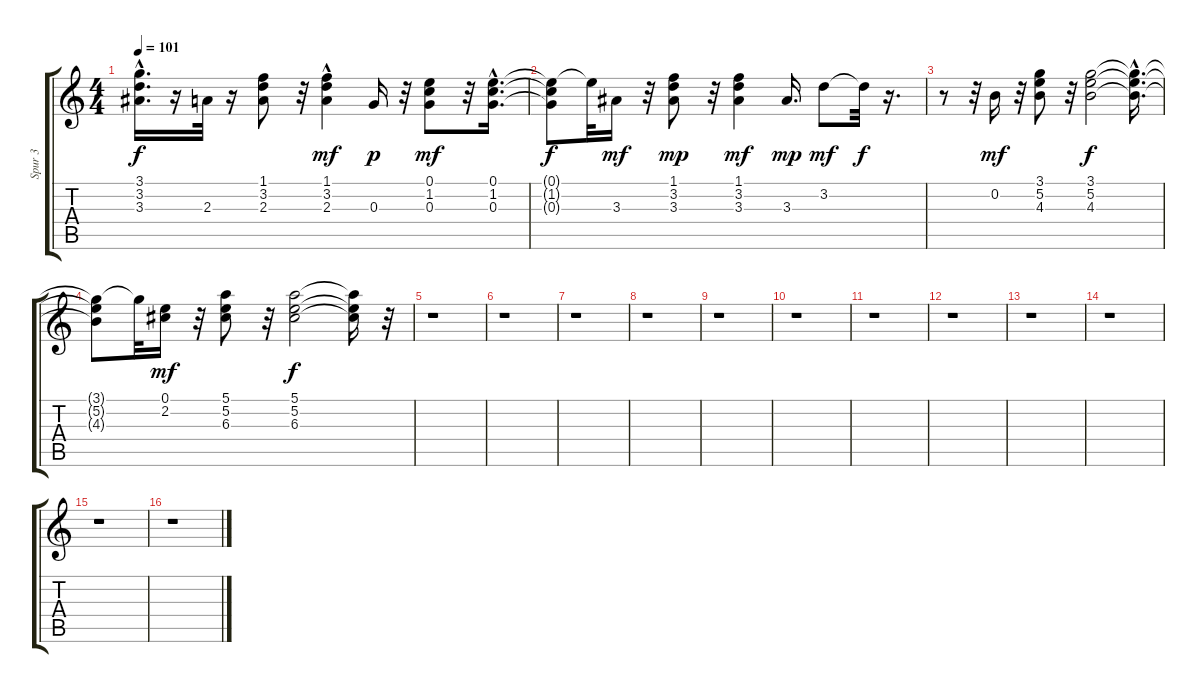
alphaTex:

\track ("Spur 3" "Spur 3") {instrument acousticguitarnylon}
\staff {score tabs}
\tuning (E4 B3 G3 D3 A2 E2) {hide}
\ts (4 4)
\tempo 101
\clef g2
\ks c
(3.1{hac t} 3.2{hac t} 3.3{t}).16{d dy f} r.16 2.3.32 r.16 (1.1 3.2 2.3).8 r.32 (1.1 3.2 2.3{hac}).4{dy mf} 0.3.16{dy p} r.32 (0.1 1.2 0.3).8{dy mf} r.32 (0.1{hac} 1.2{hac} 0.3{hac}).16{d} |
(0.1{t} 1.2{t} 0.3{t}).8{dy f} 0.1{t}.32 3.3.16{dy mf} r.32 (1.1 3.2 3.3).8{dy mp} r.32 (1.1 3.2 3.3).4{dy mf} 3.3.16{d dy mp} 3.2.8{dy mf} 3.2{t}.32{dy f} r.16{d} |
r.8 r.32 0.2.16{dy mf} r.32 (3.1 5.2 4.3).8 r.32 (3.1 5.2 4.3).2{dy f} (3.1{hac t} 5.2{hac t} 4.3{hac t}).16{d} |
(3.1{t} 5.2{t} 4.3{t}).8 3.1{t}.32 (0.1 2.2).16{dy mf} r.32 (5.1 5.2 6.3).8 r.32 (5.1 5.2 6.3).2{dy f} (5.1{t} 5.2{t} 6.3{t}).16 r.32 |
r.1 |
r.1 |
r.1 |
r.1 |
r.1 |
r.1 |
r.1 |
r.1 |
r.1 |
r.1 |
r.1 |
r.1
